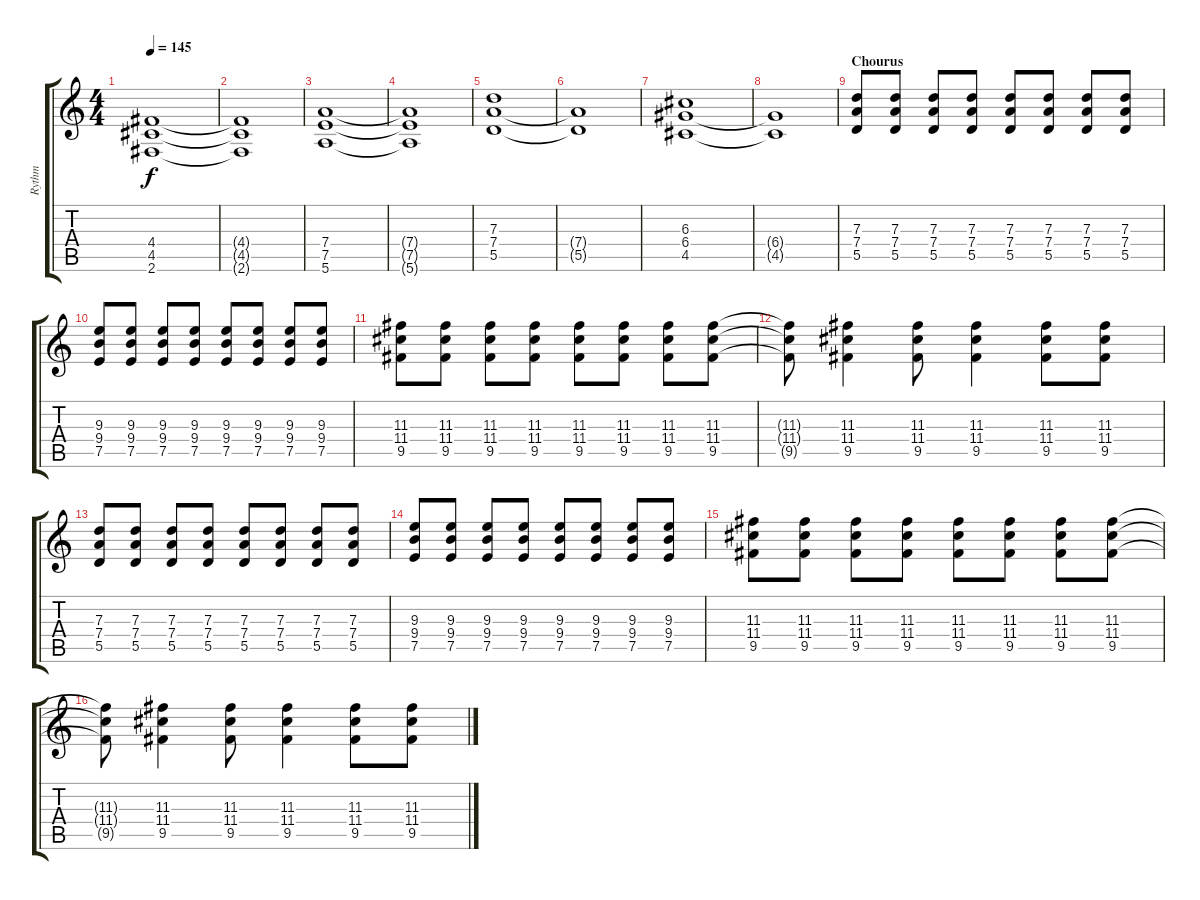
\track ("Rythm" "Rythm") {instrument distortionguitar}
\staff {score tabs}
\tuning (E4 B3 G3 D3 A2 E2) {hide}
\ts (4 4)
\tempo 145
\clef g2
\ks c
(4.4 4.5 2.6).1{dy f} |
(4.4{t} 4.5{t} 2.6{t}).1 |
(7.4 7.5 5.6).1 |
(7.4{t} 7.5{t} 5.6{t}).1 |
(7.3 7.4 5.5).1 |
(7.4{t} 5.5{t}).1 |
(6.3 6.4 4.5).1 |
(6.4{t} 4.5{t}).1 |
\section ("" "Chourus")
(7.3 7.4 5.5).8 (7.3 7.4 5.5).8 (7.3 7.4 5.5).8 (7.3 7.4 5.5).8 (7.3 7.4 5.5).8 (7.3 7.4 5.5).8 (7.3 7.4 5.5).8 (7.3 7.4 5.5).8 |
(9.3 9.4 7.5).8 (9.3 9.4 7.5).8 (9.3 9.4 7.5).8 (9.3 9.4 7.5).8 (9.3 9.4 7.5).8 (9.3 9.4 7.5).8 (9.3 9.4 7.5).8 (9.3 9.4 7.5).8 |
(11.3 11.4 9.5).8 (11.3 11.4 9.5).8 (11.3 11.4 9.5).8 (11.3 11.4 9.5).8 (11.3 11.4 9.5).8 (11.3 11.4 9.5).8 (11.3 11.4 9.5).8 (11.3 11.4 9.5).8 |
(11.3{t} 11.4{t} 9.5{t}).8 (11.3 11.4 9.5).4 (11.3 11.4 9.5).8 (11.3 11.4 9.5).4 (11.3 11.4 9.5).8 (11.3 11.4 9.5).8 |
(7.3 7.4 5.5).8 (7.3 7.4 5.5).8 (7.3 7.4 5.5).8 (7.3 7.4 5.5).8 (7.3 7.4 5.5).8 (7.3 7.4 5.5).8 (7.3 7.4 5.5).8 (7.3 7.4 5.5).8 |
(9.3 9.4 7.5).8 (9.3 9.4 7.5).8 (9.3 9.4 7.5).8 (9.3 9.4 7.5).8 (9.3 9.4 7.5).8 (9.3 9.4 7.5).8 (9.3 9.4 7.5).8 (9.3 9.4 7.5).8 |
(11.3 11.4 9.5).8 (11.3 11.4 9.5).8 (11.3 11.4 9.5).8 (11.3 11.4 9.5).8 (11.3 11.4 9.5).8 (11.3 11.4 9.5).8 (11.3 11.4 9.5).8 (11.3 11.4 9.5).8 |
(11.3{t} 11.4{t} 9.5{t}).8 (11.3 11.4 9.5).4 (11.3 11.4 9.5).8 (11.3 11.4 9.5).4 (11.3 11.4 9.5).8 (11.3 11.4 9.5).8
